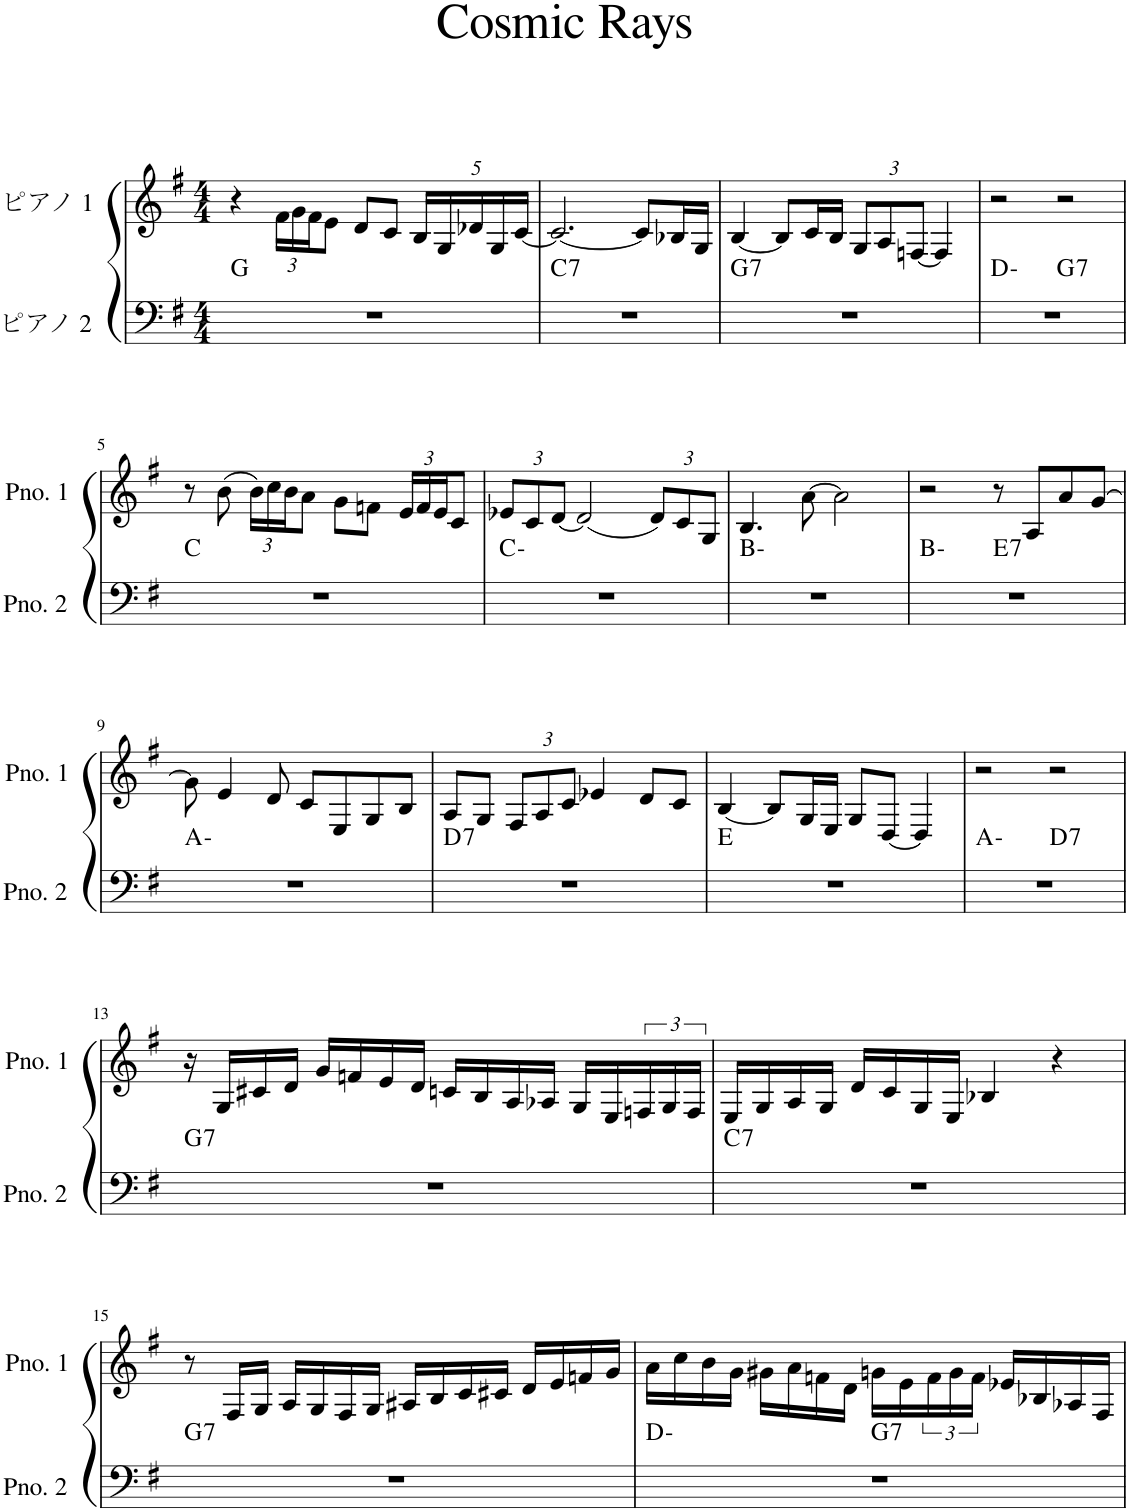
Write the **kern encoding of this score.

**kern	**harte	**kern
*part2	*part2	*part1
*staff2	*	*staff1
*I"ピアノ 2	*	*I"ピアノ 1
*clefF4	*	*clefG2
*k[f#]	*	*k[f#]
*M4/4	*	*M4/4
=1	=1	=1
1r	G:maj	4r
*	*	*Xbrackettup
.	.	24f#\LL
.	.	24g\
.	.	24f#\J
.	.	8e\J
.	.	8d/L
.	.	8c/J
.	.	20B/LL
.	.	20G/
.	.	20d-X/
.	.	20G/
.	.	[20c/JJ
=2	=2	=2
!	!LO:H:kt=7	!
1r	C:7	2.c/_
.	.	8c/L]
.	.	16B-X/L
.	.	16G/JJ
=3	=3	=3
!	!LO:H:kt=7	!
1r	G:7	[4B/
.	.	8B/L]
.	.	16c/L
.	.	16B/JJ
.	.	12G/L
.	.	12A/
.	.	[12Fn/J
.	.	4F/]
=4	=4	=4
*^	*	*
1r	2ryy	D:min	2r
!	!	!LO:H:kt=7	!
.	2ryy	G:7	2r
*v	*v	*	*
!!LO:LB:g=z
=5	=5	=5
1r	C:maj	8r
.	.	(8b\
.	.	24b\LL)
.	.	24cc\
.	.	24b\J
.	.	8a\J
.	.	8g\L
.	.	8fn\J
.	.	24e/LL
.	.	24f/
.	.	24e/J
.	.	8c/J
=6	=6	=6
1r	C:min	12e-X/L
.	.	12c/
.	.	[12d/J
.	.	(2d/]
.	.	12d/L)
.	.	12c/
.	.	12G/J
=7	=7	=7
1r	B:min	4.B/
.	.	[8a\
.	.	2a\]
=8	=8	=8
*^	*	*
1r	2ryy	B:min	2r
!	!	!LO:H:kt=7	!
.	2ryy	E:7	8r
.	.	.	8A/L
.	.	.	8a/
.	.	.	[8g/J
*v	*v	*	*
!!LO:LB:g=z
=9	=9	=9
1r	A:min	8g\]
.	.	4e/
.	.	8d/
.	.	8c/L
.	.	8E/
.	.	8G/
.	.	8B/J
=10	=10	=10
!	!LO:H:kt=7	!
1r	D:7	8A/L
.	.	8G/J
.	.	12F#/L
.	.	12A/
.	.	12c/J
.	.	4e-X/
.	.	8d/L
.	.	8c/J
=11	=11	=11
1r	E:maj	[4B/
.	.	8B/L]
.	.	16G/L
.	.	16E/JJ
.	.	8G/L
.	.	[8D/J
.	.	4D/]
=12	=12	=12
*^	*	*
1r	2ryy	A:min	2r
!	!	!LO:H:kt=7	!
.	2ryy	D:7	2r
!!LO:LB:g=z
=13	=13	=13	=13
!	!	!LO:H:kt=7	!
*v	*v	*	*
1r	G:7	16r
.	.	16G/LL
.	.	16c#X/
.	.	16d/JJ
.	.	16g/LL
.	.	16fn/
.	.	16e/
.	.	16d/JJ
.	.	16cn/LL
.	.	16B/
.	.	16A/
.	.	16A-X/JJ
.	.	16G/LL
.	.	16E/
*	*	*brackettup
.	.	24Fn/
.	.	24G/
.	.	24F/JJ
=14	=14	=14
!	!LO:H:kt=7	!
1r	C:7	16E/LL
.	.	16G/
.	.	16A/
.	.	16G/JJ
.	.	16d/LL
.	.	16c/
.	.	16G/
.	.	16E/JJ
.	.	4B-X/
.	.	4r
!!LO:LB:g=z
=15	=15	=15
!	!LO:H:kt=7	!
1r	G:7	8r
.	.	16F#/LL
.	.	16G/JJ
.	.	16A/LL
.	.	16G/
.	.	16F#/
.	.	16G/JJ
.	.	16A#X/LL
.	.	16B/
.	.	16c/
.	.	16c#X/JJ
.	.	16d/LL
.	.	16e/
.	.	16fn/
.	.	16g/JJ
=16	=16	=16
*^	*	*
1r	2ryy	D:min	16a\LL
.	.	.	16cc\
.	.	.	16b\
.	.	.	16g\JJ
.	.	.	16g#X\LL
.	.	.	16a\
.	.	.	16fn\
.	.	.	16d\JJ
!	!	!LO:H:kt=7	!
.	2ryy	G:7	16gn\LL
.	.	.	16e\
.	.	.	24f\
.	.	.	24g\
.	.	.	24f\JJ
.	.	.	16e-X/LL
.	.	.	16B-X/
.	.	.	16A-X/
.	.	.	16F#/JJ
*v	*v	*	*
=	=	=
*-	*-	*-
